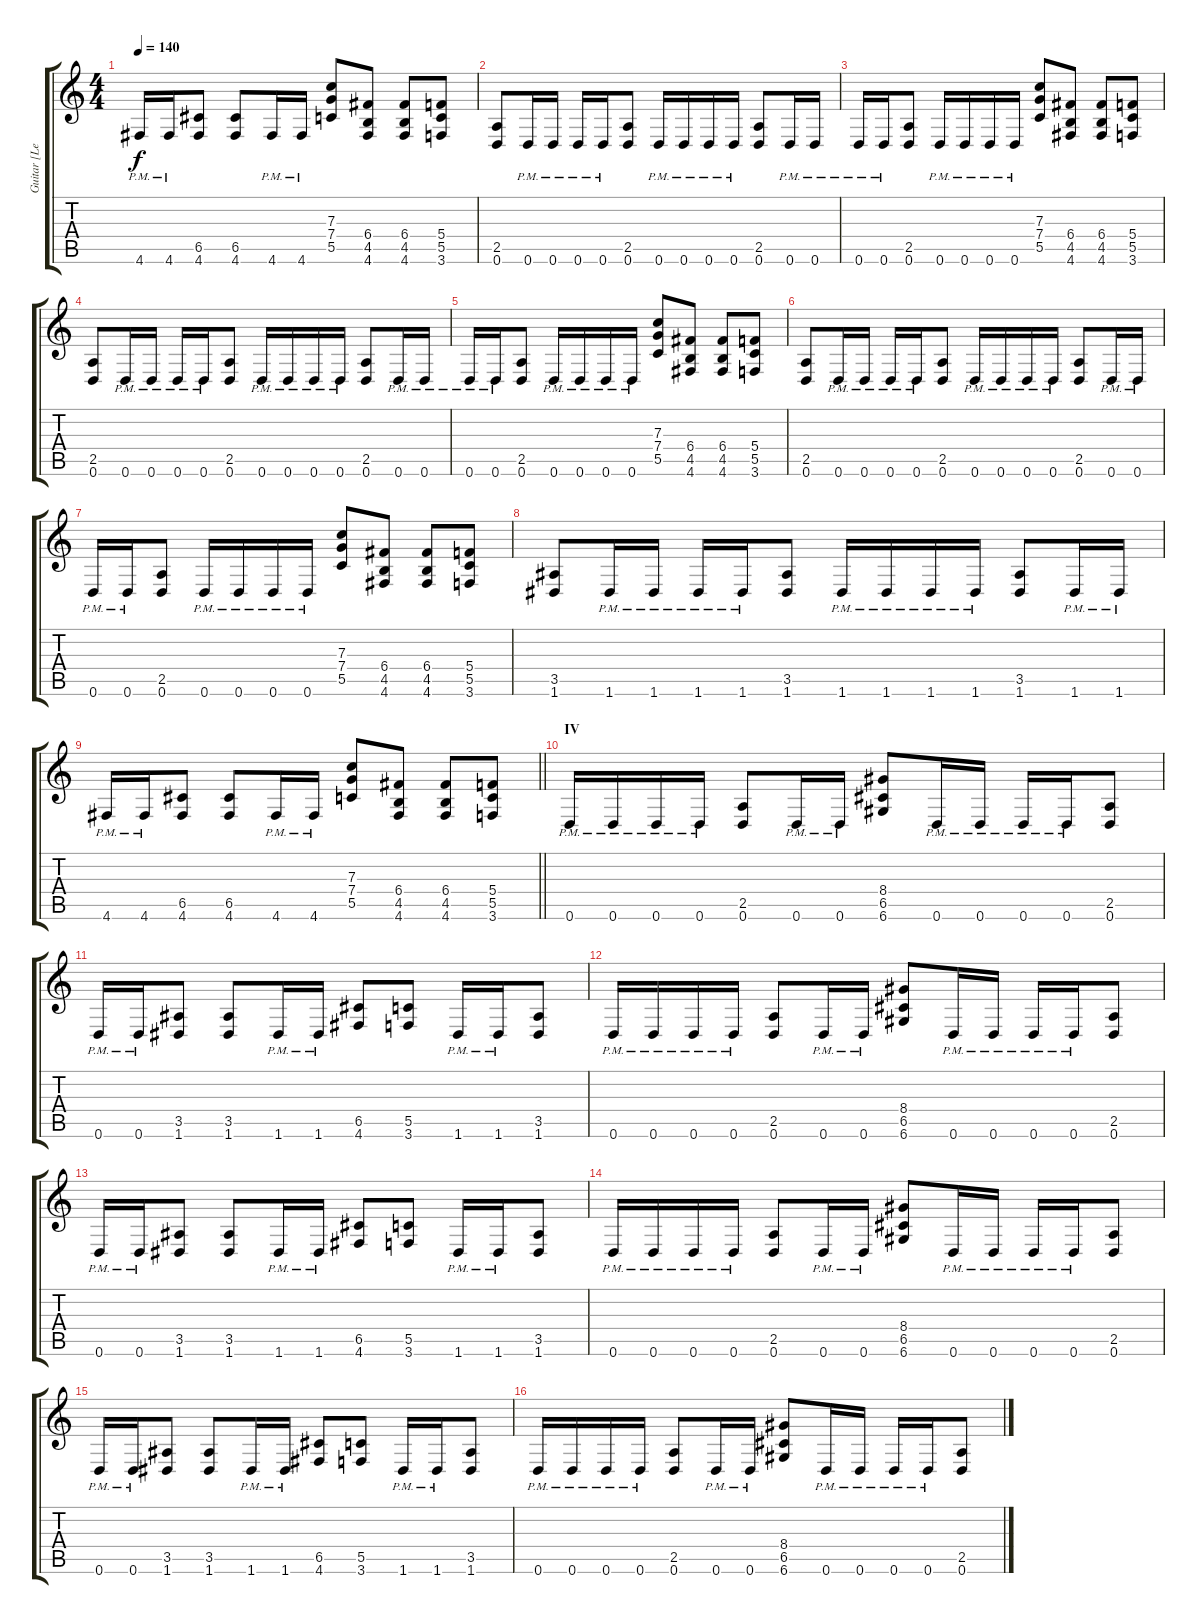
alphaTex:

\track ("Guitar [Left]" "Guitar [Le") {instrument distortionguitar}
\staff {score tabs}
\tuning (D4 A3 F3 C3 G2 D2) {hide}
\ts (4 4)
\tempo 140
\clef g2
\ks c
4.6{pm}.16{dy f} 4.6{pm}.16 (6.5 4.6).8 (6.5 4.6).8 4.6{pm}.16 4.6{pm}.16 (7.3 7.4 5.5).8 (6.4 4.5 4.6).8 (6.4 4.5 4.6).8 (5.4 5.5 3.6).8 |
(2.5 0.6).8 0.6{pm}.16 0.6{pm}.16 0.6{pm}.16 0.6{pm}.16 (2.5 0.6).8 0.6{pm}.16 0.6{pm}.16 0.6{pm}.16 0.6{pm}.16 (2.5 0.6).8 0.6{pm}.16 0.6{pm}.16 |
0.6{pm}.16 0.6{pm}.16 (2.5 0.6).8 0.6{pm}.16 0.6{pm}.16 0.6{pm}.16 0.6{pm}.16 (7.3 7.4 5.5).8 (6.4 4.5 4.6).8 (6.4 4.5 4.6).8 (5.4 5.5 3.6).8 |
(2.5 0.6).8 0.6{pm}.16 0.6{pm}.16 0.6{pm}.16 0.6{pm}.16 (2.5 0.6).8 0.6{pm}.16 0.6{pm}.16 0.6{pm}.16 0.6{pm}.16 (2.5 0.6).8 0.6{pm}.16 0.6{pm}.16 |
0.6{pm}.16 0.6{pm}.16 (2.5 0.6).8 0.6{pm}.16 0.6{pm}.16 0.6{pm}.16 0.6{pm}.16 (7.3 7.4 5.5).8 (6.4 4.5 4.6).8 (6.4 4.5 4.6).8 (5.4 5.5 3.6).8 |
(2.5 0.6).8 0.6{pm}.16 0.6{pm}.16 0.6{pm}.16 0.6{pm}.16 (2.5 0.6).8 0.6{pm}.16 0.6{pm}.16 0.6{pm}.16 0.6{pm}.16 (2.5 0.6).8 0.6{pm}.16 0.6{pm}.16 |
0.6{pm}.16 0.6{pm}.16 (2.5 0.6).8 0.6{pm}.16 0.6{pm}.16 0.6{pm}.16 0.6{pm}.16 (7.3 7.4 5.5).8 (6.4 4.5 4.6).8 (6.4 4.5 4.6).8 (5.4 5.5 3.6).8 |
(3.5 1.6).8 1.6{pm}.16 1.6{pm}.16 1.6{pm}.16 1.6{pm}.16 (3.5 1.6).8 1.6{pm}.16 1.6{pm}.16 1.6{pm}.16 1.6{pm}.16 (3.5 1.6).8 1.6{pm}.16 1.6{pm}.16 |
\barLineRight lightlight
4.6{pm}.16 4.6{pm}.16 (6.5 4.6).8 (6.5 4.6).8 4.6{pm}.16 4.6{pm}.16 (7.3 7.4 5.5).8 (6.4 4.5 4.6).8 (6.4 4.5 4.6).8 (5.4 5.5 3.6).8 |
\section ("" "IV")
0.6{pm}.16 0.6{pm}.16 0.6{pm}.16 0.6{pm}.16 (2.5 0.6).8 0.6{pm}.16 0.6{pm}.16 (8.4 6.5 6.6).8 0.6{pm}.16 0.6{pm}.16 0.6{pm}.16 0.6{pm}.16 (2.5 0.6).8 |
0.6{pm}.16 0.6{pm}.16 (3.5 1.6).8 (3.5 1.6).8 1.6{pm}.16 1.6{pm}.16 (6.5 4.6).8 (5.5 3.6).8 1.6{pm}.16 1.6{pm}.16 (3.5 1.6).8 |
0.6{pm}.16 0.6{pm}.16 0.6{pm}.16 0.6{pm}.16 (2.5 0.6).8 0.6{pm}.16 0.6{pm}.16 (8.4 6.5 6.6).8 0.6{pm}.16 0.6{pm}.16 0.6{pm}.16 0.6{pm}.16 (2.5 0.6).8 |
0.6{pm}.16 0.6{pm}.16 (3.5 1.6).8 (3.5 1.6).8 1.6{pm}.16 1.6{pm}.16 (6.5 4.6).8 (5.5 3.6).8 1.6{pm}.16 1.6{pm}.16 (3.5 1.6).8 |
0.6{pm}.16 0.6{pm}.16 0.6{pm}.16 0.6{pm}.16 (2.5 0.6).8 0.6{pm}.16 0.6{pm}.16 (8.4 6.5 6.6).8 0.6{pm}.16 0.6{pm}.16 0.6{pm}.16 0.6{pm}.16 (2.5 0.6).8 |
0.6{pm}.16 0.6{pm}.16 (3.5 1.6).8 (3.5 1.6).8 1.6{pm}.16 1.6{pm}.16 (6.5 4.6).8 (5.5 3.6).8 1.6{pm}.16 1.6{pm}.16 (3.5 1.6).8 |
0.6{pm}.16 0.6{pm}.16 0.6{pm}.16 0.6{pm}.16 (2.5 0.6).8 0.6{pm}.16 0.6{pm}.16 (8.4 6.5 6.6).8 0.6{pm}.16 0.6{pm}.16 0.6{pm}.16 0.6{pm}.16 (2.5 0.6).8
